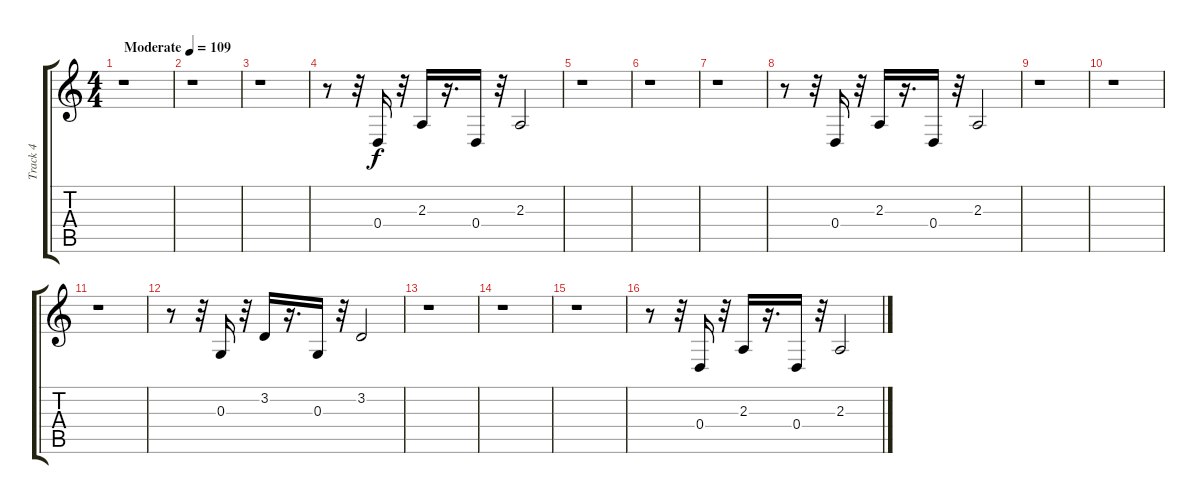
\track ("Track 4" "Track 4") {instrument frenchhorn}
\staff {score tabs}
\tuning (E4 B3 G3 D3 A2 E2) {hide}
\ts (4 4)
\tempo (109 "Moderate")
\clef g2
\ks c
r.1{dy f instrument frenchhorn} |
r.1 |
r.1 |
r.8 r.32 0.4.16 r.32 2.3.16 r.16{d} 0.4.16 r.32 2.3.2 |
r.1 |
r.1 |
r.1 |
r.8 r.32 0.4.16 r.32 2.3.16 r.16{d} 0.4.16 r.32 2.3.2 |
r.1 |
r.1 |
r.1 |
r.8 r.32 0.3.16 r.32 3.2.16 r.16{d} 0.3.16 r.32 3.2.2 |
r.1 |
r.1 |
r.1 |
r.8 r.32 0.4.16 r.32 2.3.16 r.16{d} 0.4.16 r.32 2.3.2
